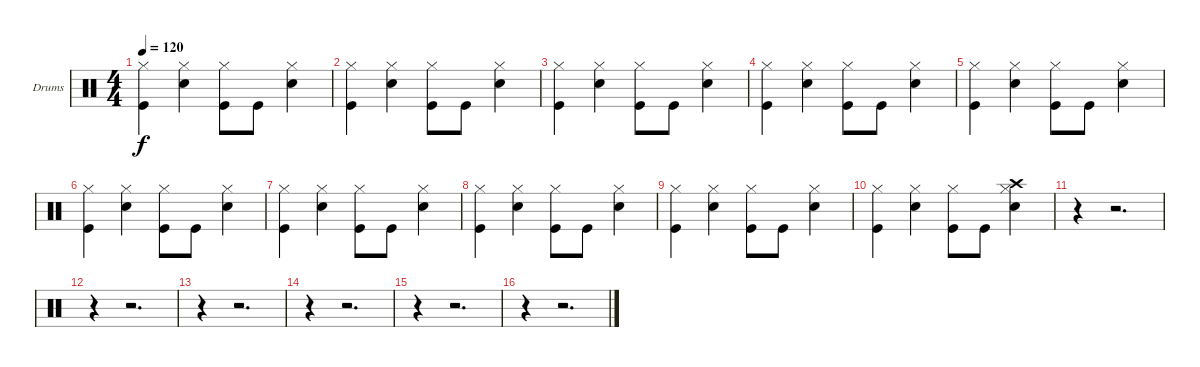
\bracketExtendMode groupsimilarinstruments
\firstSystemTrackNameOrientation horizontal
\otherSystemsTrackNameOrientation horizontal
\track ("Drumkit" "Drums") {instrument percussion}
\staff {score}
\articulation defaults
\ts (4 4)
\tempo 120
\clef neutral
\ks c
("Hi-Hat (closed)" "Kick (hit)").4{dy f} ("Hi-Hat (closed)" "Snare (hit) 2").4 ("Hi-Hat (closed)" "Kick (hit)").8 "Kick (hit)".8 ("Hi-Hat (closed)" "Snare (hit) 2").4 |
("Hi-Hat (closed)" "Kick (hit)").4 ("Hi-Hat (closed)" "Snare (hit) 2").4 ("Hi-Hat (closed)" "Kick (hit)").8 "Kick (hit)".8 ("Hi-Hat (closed)" "Snare (hit) 2").4 |
("Hi-Hat (closed)" "Kick (hit)").4 ("Hi-Hat (closed)" "Snare (hit) 2").4 ("Hi-Hat (closed)" "Kick (hit)").8 "Kick (hit)".8 ("Hi-Hat (closed)" "Snare (hit) 2").4 |
("Hi-Hat (closed)" "Kick (hit)").4 ("Hi-Hat (closed)" "Snare (hit) 2").4 ("Hi-Hat (closed)" "Kick (hit)").8 "Kick (hit)".8 ("Hi-Hat (closed)" "Snare (hit) 2").4 |
("Hi-Hat (closed)" "Kick (hit)").4 ("Hi-Hat (closed)" "Snare (hit) 2").4 ("Hi-Hat (closed)" "Kick (hit)").8 "Kick (hit)".8 ("Hi-Hat (closed)" "Snare (hit) 2").4 |
("Hi-Hat (closed)" "Kick (hit)").4 ("Hi-Hat (closed)" "Snare (hit) 2").4 ("Hi-Hat (closed)" "Kick (hit)").8 "Kick (hit)".8 ("Hi-Hat (closed)" "Snare (hit) 2").4 |
("Hi-Hat (closed)" "Kick (hit)").4 ("Hi-Hat (closed)" "Snare (hit) 2").4 ("Hi-Hat (closed)" "Kick (hit)").8 "Kick (hit)".8 ("Hi-Hat (closed)" "Snare (hit) 2").4 |
("Hi-Hat (closed)" "Kick (hit)").4 ("Hi-Hat (closed)" "Snare (hit) 2").4 ("Hi-Hat (closed)" "Kick (hit)").8 "Kick (hit)".8 ("Hi-Hat (closed)" "Snare (hit) 2").4 |
("Hi-Hat (closed)" "Kick (hit)").4 ("Hi-Hat (closed)" "Snare (hit) 2").4 ("Hi-Hat (closed)" "Kick (hit)").8 "Kick (hit)".8 ("Hi-Hat (closed)" "Snare (hit) 2").4 |
("Hi-Hat (closed)" "Kick (hit)").4 ("Hi-Hat (closed)" "Snare (hit) 2").4 ("Hi-Hat (closed)" "Kick (hit)").8 "Kick (hit)".8 ("Hi-Hat (closed)" "Snare (hit) 2" "Crash high (hit)").4 |
r.4 r.2{d} |
r.4 r.2{d} |
r.4 r.2{d} |
r.4 r.2{d} |
r.4 r.2{d} |
r.4 r.2{d}
